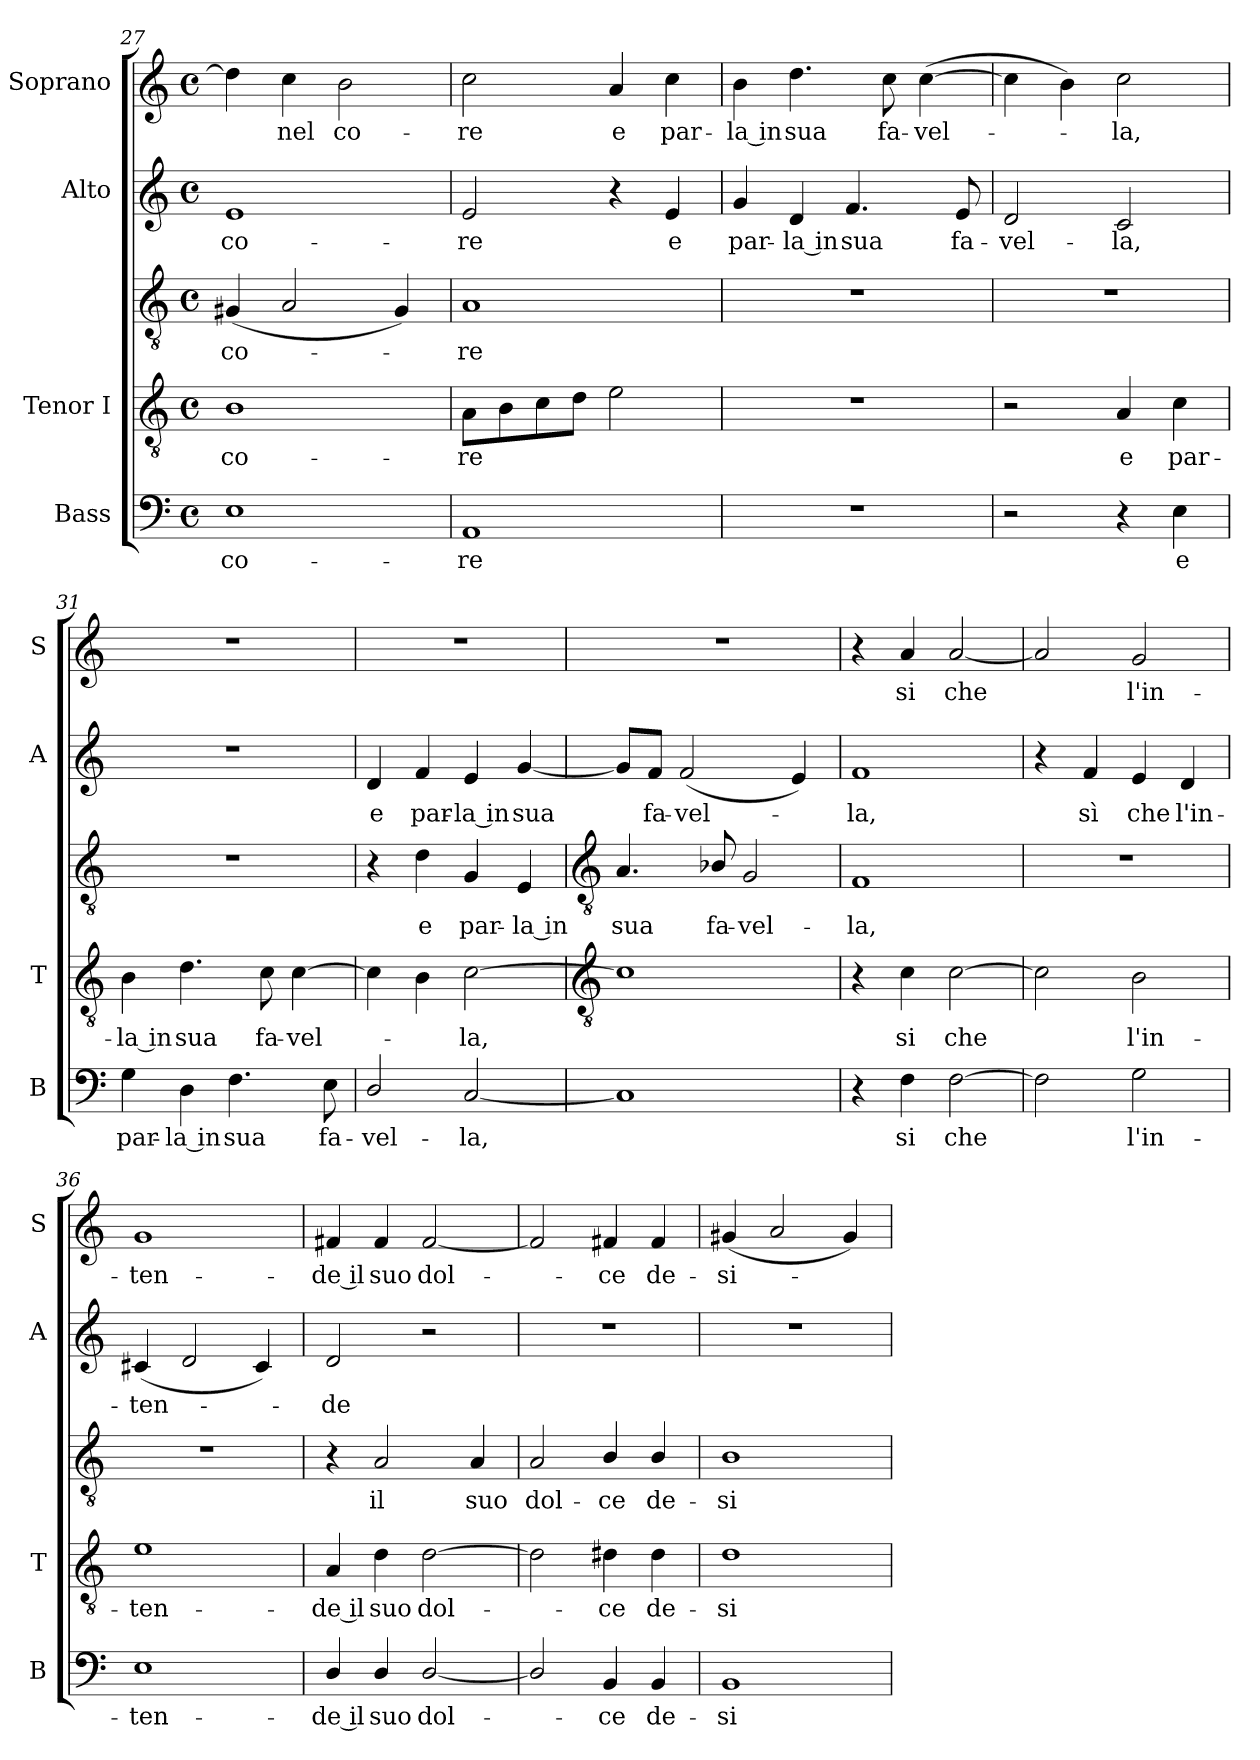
**kern	**text	**kern	**text	**kern	**text	**kern	**text	**kern	**text
*part4	*part4	*part3	*part3	*part3	*part3	*part2	*part2	*part1	*part1
*staff5	*staff5	*staff4	*staff4	*staff3	*staff3	*staff2	*staff2	*staff1	*staff1
*I"Bass	*	*I"Tenor I	*	*	*	*I"Alto	*	*I"Soprano	*
*I'B	*	*I'T	*	*	*	*I'A	*	*I'S	*
!!LO:LB:g=z
*clefF4	*	*clefGv2	*	*clefGv2	*	*clefG2	*	*clefG2	*
*k[]	*	*k[]	*	*k[]	*	*k[]	*	*k[]	*
*C:	*	*C:	*	*C:	*	*C:	*	*C:	*
*M4/4	*	*M4/4	*	*M4/4	*	*M4/4	*	*M4/4	*
*met(c)	*	*met(c)	*	*met(c)	*	*met(c)	*	*met(c)	*
=27	=27	=27	=27	=27	=27	=27	=27	=27	=27
!	!LO:LY:b	!	!LO:LY:b	!	!LO:LY:b	!	!LO:LY:b	!	!
1E	co-	1B	co-	(<4G#X	co-	1e	co-	4dd]	.
!	!	!	!	!	!	!	!	!	!LO:LY:b
.	.	.	.	2A	.	.	.	4cc	nel
!	!	!	!	!	!	!	!	!	!LO:LY:b
.	.	.	.	.	.	.	.	2b	co-
.	.	.	.	4G#)	.	.	.	.	.
=28	=28	=28	=28	=28	=28	=28	=28	=28	=28
!	!LO:LY:b	!	!LO:LY:b	!	!LO:LY:b	!	!LO:LY:b	!	!LO:LY:b
1AA	-re	8AL	re	1A	-re	2e	-re	2cc	-re
.	.	8B	.	.	.	.	.	.	.
.	.	8c	.	.	.	.	.	.	.
.	.	8dJ	.	.	.	.	.	.	.
!	!	!	!	!	!	!	!	!	!LO:LY:b
.	.	2e	.	.	.	4r	.	4a	e
!	!	!	!	!	!	!	!LO:LY:b	!	!LO:LY:b
.	.	.	.	.	.	4e	e	4cc	par-
=29	=29	=29	=29	=29	=29	=29	=29	=29	=29
!	!	!	!	!	!	!	!LO:LY:b	!	!LO:LY:b
1r	.	1r	.	1r	.	4g	par-	4b	-la in
!	!	!	!	!	!	!	!LO:LY:b	!	!LO:LY:b
.	.	.	.	.	.	4d	-la in	4.dd	sua
!	!	!	!	!	!	!	!LO:LY:b	!	!
.	.	.	.	.	.	4.f	sua	.	.
!	!	!	!	!	!	!	!	!	!LO:LY:b
.	.	.	.	.	.	.	.	8cc	fa-
!	!	!	!	!	!	!	!	!	!LO:LY:b
.	.	.	.	.	.	.	.	(>[4cc	-vel-
!	!	!	!	!	!	!	!LO:LY:b	!	!
.	.	.	.	.	.	8e	fa-	.	.
=30	=30	=30	=30	=30	=30	=30	=30	=30	=30
!	!	!	!	!	!	!	!LO:LY:b	!	!
2r	.	2r	.	1r	.	2d	-vel-	4cc]	.
.	.	.	.	.	.	.	.	4b)	.
!	!	!	!LO:LY:b	!	!	!	!LO:LY:b	!	!LO:LY:b
4r	.	4A	e	.	.	2c	-la,	2cc	la,
!	!LO:LY:b	!	!LO:LY:b	!	!	!	!	!	!
4E	e	4c	par-	.	.	.	.	.	.
=31	=31	=31	=31	=31	=31	=31	=31	=31	=31
!	!LO:LY:b	!	!LO:LY:b	!	!	!	!	!	!
4G	par-	4B	-la in	1r	.	1r	.	1r	.
!	!LO:LY:b	!	!LO:LY:b	!	!	!	!	!	!
4D	-la in	4.d	sua	.	.	.	.	.	.
!	!LO:LY:b	!	!	!	!	!	!	!	!
4.F	sua	.	.	.	.	.	.	.	.
!	!	!	!LO:LY:b	!	!	!	!	!	!
.	.	8c	fa-	.	.	.	.	.	.
!	!	!	!LO:LY:b	!	!	!	!	!	!
.	.	[4c	-vel-	.	.	.	.	.	.
!	!LO:LY:b	!	!	!	!	!	!	!	!
8E	fa-	.	.	.	.	.	.	.	.
=32	=32	=32	=32	=32	=32	=32	=32	=32	=32
!	!LO:LY:b	!	!	!	!	!	!LO:LY:b	!	!
2D/	-vel-	4c]	.	4r	.	4d	e	1r	.
!	!	!	!	!	!LO:LY:b	!	!LO:LY:b	!	!
.	.	4B	.	4d	e	4f	par-	.	.
!	!LO:LY:b	!	!LO:LY:b	!	!LO:LY:b	!	!LO:LY:b	!	!
[2C	-la,	[2c	la,	4G	par-	4e	-la in	.	.
!	!	!	!	!	!LO:LY:b	!	!LO:LY:b	!	!
.	.	.	.	4E	-la in	[4g	sua	.	.
!!LO:LB:g=z
=33	=33	=33	=33	=33	=33	=33	=33	=33	=33
*	*	*clefGv2	*	*clefGv2	*	*	*	*	*
!	!	!	!	!	!LO:LY:b	!	!	!	!
1C]	.	1c]	.	4.A	sua	8g/L]	.	1r	.
!	!	!	!	!	!	!	!LO:LY:b	!	!
.	.	.	.	.	.	8f/J	fa-	.	.
!	!	!	!	!	!	!	!LO:LY:b	!	!
.	.	.	.	.	.	(<2f	-vel-	.	.
!	!	!	!	!	!LO:LY:b	!	!	!	!
.	.	.	.	8B-X/	fa-	.	.	.	.
!	!	!	!	!	!LO:LY:b	!	!	!	!
.	.	.	.	2G	-vel-	.	.	.	.
.	.	.	.	.	.	4e)	.	.	.
=34	=34	=34	=34	=34	=34	=34	=34	=34	=34
!	!	!	!	!	!LO:LY:b	!	!LO:LY:b	!	!
4r	.	4r	.	1F	-la,	1f	la,	4r	.
!	!LO:LY:b	!	!LO:LY:b	!	!	!	!	!	!LO:LY:b
4F	si	4c	si	.	.	.	.	4a	si
!	!LO:LY:b	!	!LO:LY:b	!	!	!	!	!	!LO:LY:b
[2F	che	[2c	che	.	.	.	.	[2a	che
=35	=35	=35	=35	=35	=35	=35	=35	=35	=35
2F]	.	2c]	.	1r	.	4r	.	2a]	.
!	!	!	!	!	!	!	!LO:LY:b	!	!
.	.	.	.	.	.	4f	sì	.	.
!	!LO:LY:b	!	!LO:LY:b	!	!	!	!LO:LY:b	!	!LO:LY:b
2G	l'in-	2B	l'in-	.	.	4e	che	2g	l'in-
!	!	!	!	!	!	!	!LO:LY:b	!	!
.	.	.	.	.	.	4d	l'in-	.	.
=36	=36	=36	=36	=36	=36	=36	=36	=36	=36
!	!LO:LY:b	!	!LO:LY:b	!	!	!	!LO:LY:b	!	!LO:LY:b
1E	-ten-	1e	-ten-	1r	.	(<4c#X	-ten-	1g	-ten-
.	.	.	.	.	.	2d	.	.	.
.	.	.	.	.	.	4c#)	.	.	.
=37	=37	=37	=37	=37	=37	=37	=37	=37	=37
!	!LO:LY:b	!	!LO:LY:b	!	!	!	!LO:LY:b	!	!LO:LY:b
4D/	-de il	4A	de il	4r	.	2d	de	4f#X	-de il
!	!LO:LY:b	!	!LO:LY:b	!	!LO:LY:b	!	!	!	!LO:LY:b
4D/	suo	4d	suo	2A	-il	.	.	4f#	suo
!	!LO:LY:b	!	!LO:LY:b	!	!	!	!	!	!LO:LY:b
[2D/	dol-	[2d	dol-	.	.	2r	.	[2f#	dol-
!	!	!	!	!	!LO:LY:b	!	!	!	!
.	.	.	.	4A	suo	.	.	.	.
=38	=38	=38	=38	=38	=38	=38	=38	=38	=38
!	!	!	!	!	!LO:LY:b	!	!	!	!
2D/]	.	2d]	.	2A	dol-	1r	.	2f#]	.
!	!LO:LY:b	!	!LO:LY:b	!	!LO:LY:b	!	!	!	!LO:LY:b
4BB	ce	4d#X	-ce	4B/	-ce	.	.	4f#	ce
!	!LO:LY:b	!	!LO:LY:b	!	!LO:LY:b	!	!	!	!LO:LY:b
4BB	de-	4d#	de-	4B/	de-	.	.	4f#	de-
=39	=39	=39	=39	=39	=39	=39	=39	=39	=39
!	!LO:LY:b	!	!LO:LY:b	!	!LO:LY:b	!	!	!	!LO:LY:b
1BB	-si-	1d	-si-	1B	-si-	1r	.	(<4g#X	-si-
.	.	.	.	.	.	.	.	2a	.
.	.	.	.	.	.	.	.	4g#)	.
=	=	=	=	=	=	=	=	=	=
*-	*-	*-	*-	*-	*-	*-	*-	*-	*-
